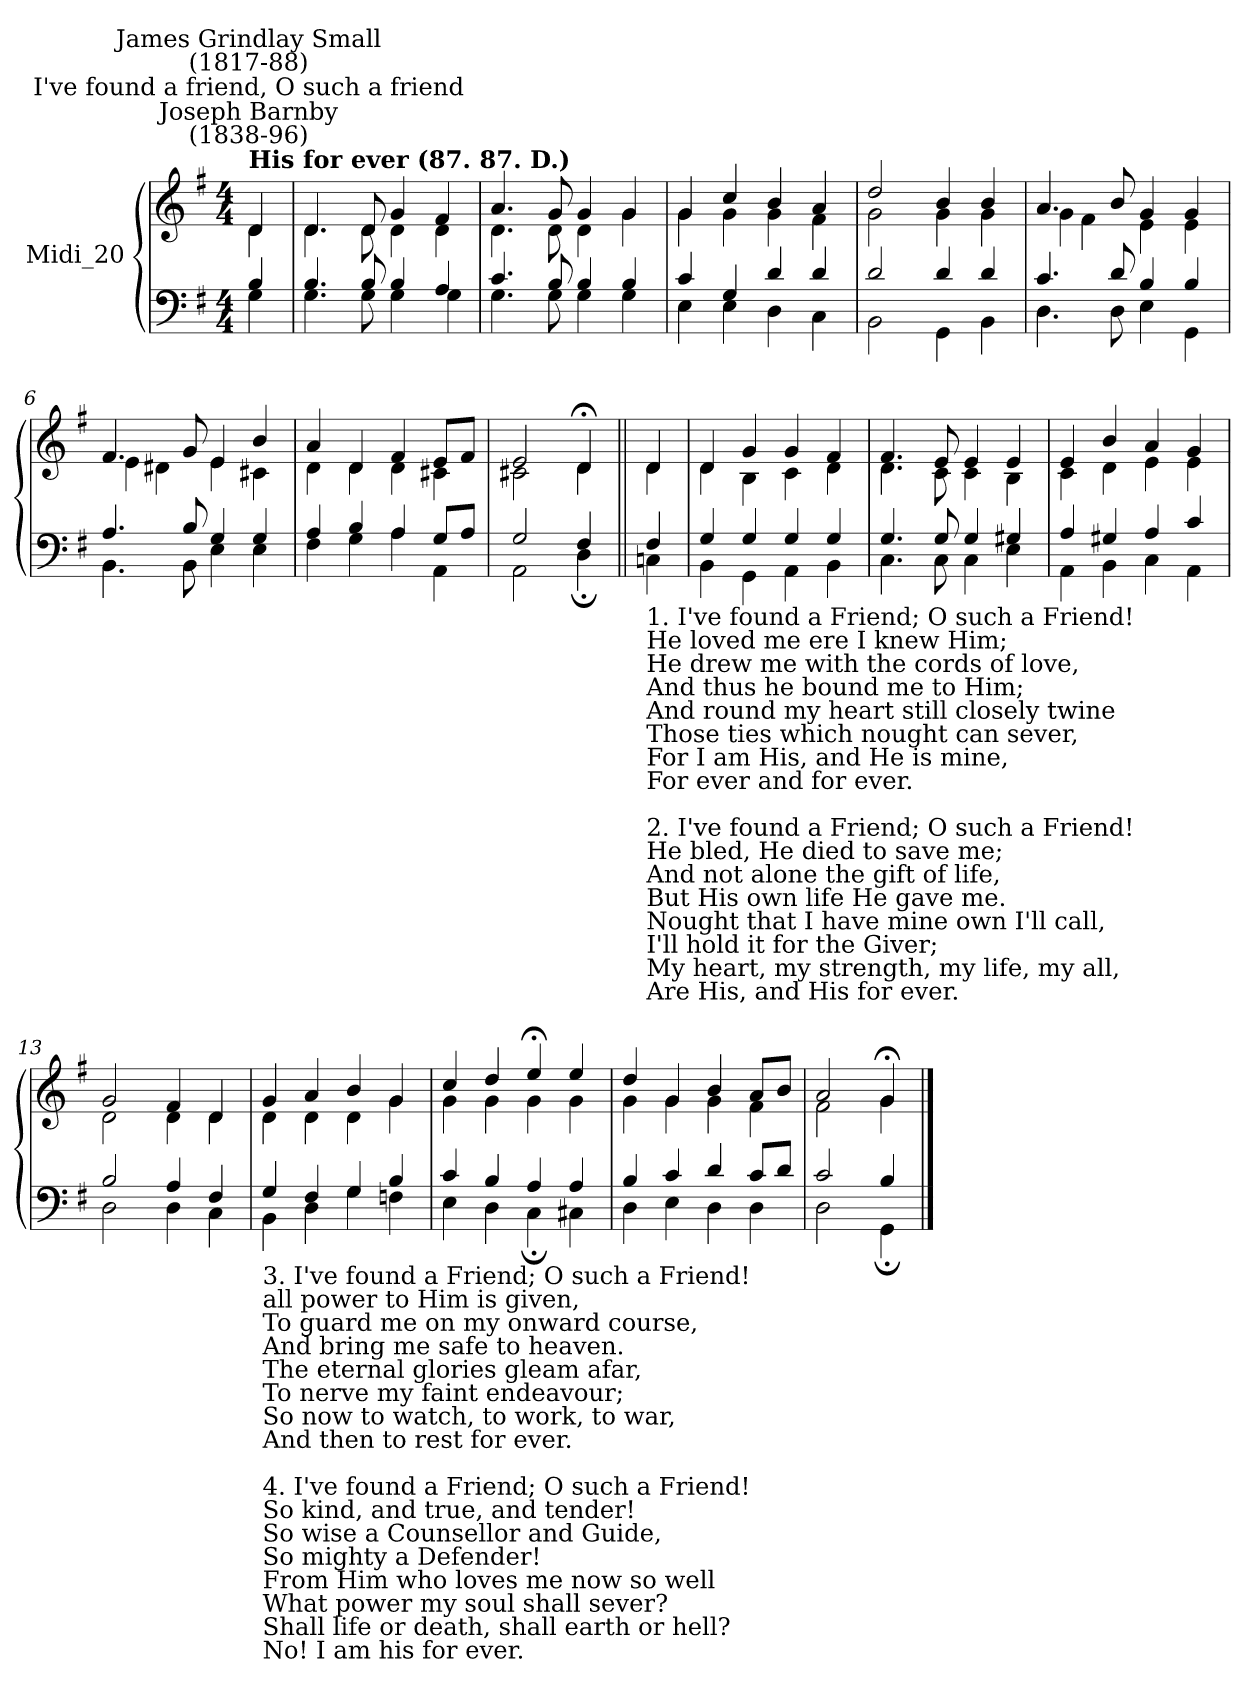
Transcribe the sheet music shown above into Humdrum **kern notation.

**kern	**kern
*part2	*part1
*staff2	*staff1
*I"Midi_20	*I"Midi_20
*clefF4	*clefG2
*k[f#]	*k[f#]
*G:	*G:
*M4/4	*M4/4
=	=
*^	*^
!	!	!LO:TX:a:B:t=His for ever (87. 87. D.)	!
!	!	!LO:TX:a:cj:t=Joseph Barnby\n(1838-96)	!
!	!	!LO:TX:a:cj:t=I've found a friend, O such a friend	!
!	!	!LO:TX:a:cj:t=James Grindlay Small\n(1817-88)	!
4B/	4G\	4d/	4d\
=1	=1	=1	=1
4.B/	4.G\	4.d/	4.d\
8B/	8G\	8d/	8d\
4B/	4G\	4g/	4d\
4A/	4G\	4f#/	4d\
=2	=2	=2	=2
4.c/	4.G\	4.a/	4.d\
8B/	8G\	8g/	8d\
4B/	4G\	4g/	4d\
4B/	4G\	4g/	4g\
=3	=3	=3	=3
4c/	4E\	4g/	4g\
4G/	4E\	4cc/	4g\
4d/	4D\	4b/	4g\
4d/	4C\	4a/	4f#\
=4	=4	=4	=4
2d/	2BB\	2dd/	2g\
4d/	4GG\	4b/	4g\
4d/	4BB\	4b/	4g\
=5	=5	=5	=5
4.c/	4.D\	4.a/	4g\
.	.	.	4f#\
8d/	8D\	8b/	.
4B/	4E\	4g/	4e\
4B/	4GG\	4g/	4e\
=6	=6	=6	=6
4.A/	4.BB\	4.f#/	4e\
.	.	.	4d#X\
8B/	8BB\	8g/	.
4G/	4E\	4e/	4e\
4G/	4E\	4b/	4c#X\
=7	=7	=7	=7
4A/	4F#\	4a/	4d\
4B/	4G\	4d/	4d\
4A/	4A\	4f#/	4d\
8G/L	4AA\	8e/L	4c#X\
8A/J	.	8f#/J	.
=8	=8	=8	=8
2G/	2AA\	2e/	2c#X\
4F#/	4D;\	4d;</	4d\
!!LO:LB:g=z	!!
=9||	=9||	=9||	=9||
!LO:TX:b:t=1. I've found a Friend; O such a Friend!\nHe loved me ere I knew Him;\nHe drew me with the cords of love,\nAnd thus he bound me to Him;\nAnd round my heart still closely twine\nThose ties which nought can sever,\nFor I am His, and He is mine, \nFor ever and for ever.\n\n2. I've found a Friend; O such a Friend!\nHe bled, He died to save me;\nAnd not alone the gift of life,\nBut His own life He gave me.\nNought that I have mine own I'll call,\nI'll hold it for the Giver;\nMy heart, my strength, my life, my all,\nAre His, and His for ever.	!	!	!
4F#/	4Cn\	4d/	4d\
=10	=10	=10	=10
4G/	4BB\	4d/	4d\
4G/	4GG\	4g/	4B\
4G/	4AA\	4g/	4c\
4G/	4BB\	4f#/	4d\
=11	=11	=11	=11
4.G/	4.C\	4.f#/	4.d\
8G/	8C\	8e/	8c\
4G/	4C\	4e/	4c\
4G#X/	4E\	4e/	4B\
=12	=12	=12	=12
4A/	4AA\	4e/	4c\
4G#X/	4BB\	4b/	4d\
4A/	4C\	4a/	4e\
4c/	4AA\	4g/	4e\
=13	=13	=13	=13
2B/	2D\	2g/	2d\
4A/	4D\	4f#/	4d\
4F#/	4C\	4d/	4d\
=14	=14	=14	=14
!LO:TX:b:t=3. I've found a Friend; O such a Friend!\nall power to Him is given,\nTo guard me on my onward course,\nAnd bring me safe to heaven.\nThe eternal glories gleam afar,\nTo nerve my faint endeavour;\nSo now to watch, to work, to war,\nAnd then to rest for ever.\n\n4. I've found a Friend; O such a Friend!\nSo kind, and true, and tender!\nSo wise a Counsellor and Guide,\nSo mighty a Defender!\nFrom Him who loves me now so well\nWhat power my soul shall sever?\nShall life or death, shall earth or hell?\nNo! I am his for ever.	!	!	!
4G/	4BB\	4g/	4d\
4F#/	4D\	4a/	4d\
4G/	4G\	4b/	4d\
4B/	4Fn\	4g/	4g\
=15	=15	=15	=15
4c/	4E\	4cc/	4g\
4B/	4D\	4dd/	4g\
4A/	4C;\	4ee;</	4g\
4A/	4C#X\	4ee/	4g\
=16	=16	=16	=16
4B/	4D\	4dd/	4g\
4c/	4E\	4g/	4g\
4d/	4D\	4b/	4g\
8c/L	4D\	8a/L	4f#\
8d/J	.	8b/J	.
=17	=17	=17	=17
2c/	2D\	2a/	2f#\
4B/	4GG;\	4g;</	4g\
*v	*v	*	*
*	*v	*v
==	==
*-	*-
